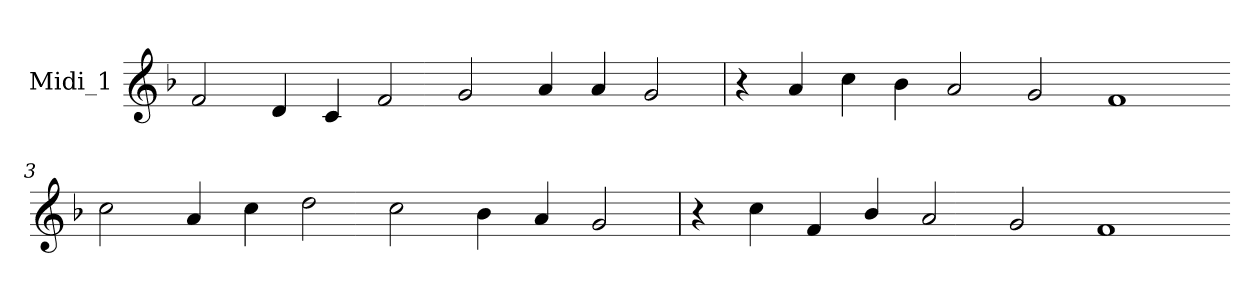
**kern
*part1
*staff1
*I"Midi_1
*clefG2
*k[b-]
*F:
=1
2f
4d
4c
2f
2g
4a
4a
2g
=2
4r
4a
4cc
4b-
2a
2g
1f
!!LO:LB:g=z
=3-
2cc
4a
4cc
2dd
2cc
4b-
4a
2g
=4
4r
4cc
4f
4b-/
2a
2g
1f
=-
*-
